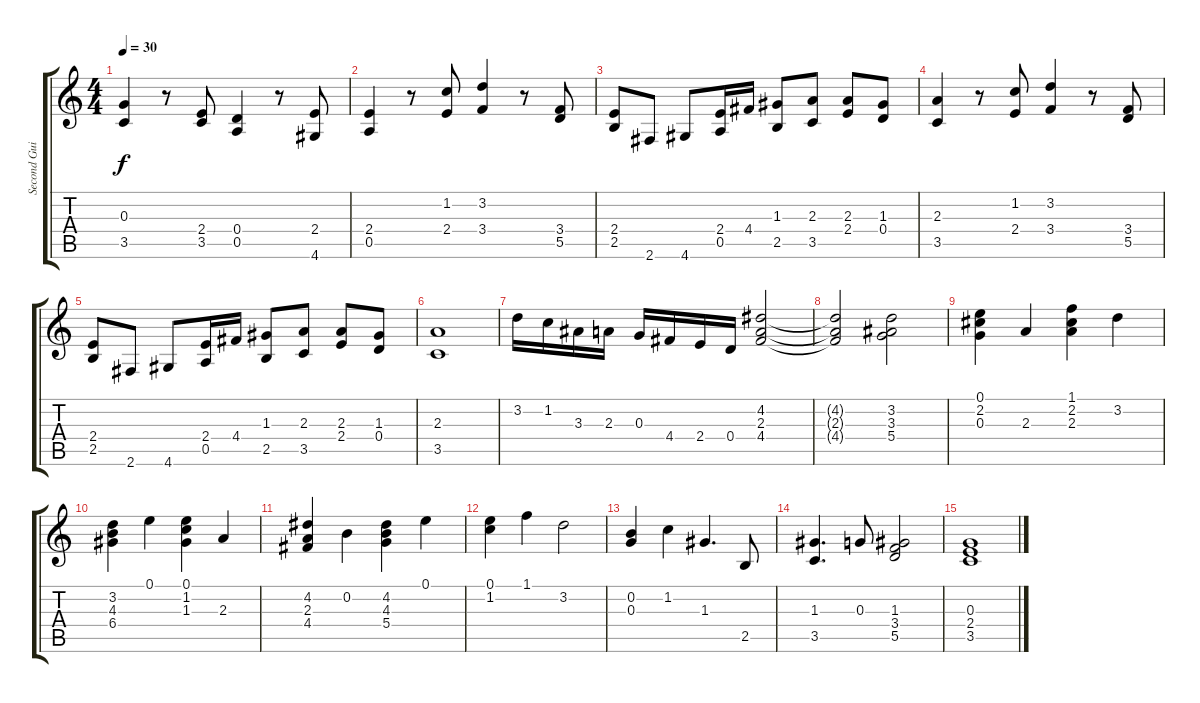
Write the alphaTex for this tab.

\track ("Second Guitar" "Second Gui") {instrument acousticguitarsteel}
\staff {score tabs}
\tuning (E4 B3 G3 D3 A2 E2) {hide}
\ts (4 4)
\tempo 30
\clef g2
\ks c
(0.3 3.5).4{dy f} r.8 (2.4 3.5).8 (0.4 0.5).4 r.8 (2.4 4.6).8 |
(2.4 0.5).4 r.8 (1.2 2.4).8 (3.2 3.4).4 r.8 (3.4 5.5).8 |
(2.4 2.5).8 2.6.8 4.6.8 (2.4 0.5).16 4.4.16 (1.3 2.5).8 (2.3 3.5).8 (2.3 2.4).8 (1.3 0.4).8 |
(2.3 3.5).4 r.8 (1.2 2.4).8 (3.2 3.4).4 r.8 (3.4 5.5).8 |
(2.4 2.5).8 2.6.8 4.6.8 (2.4 0.5).16 4.4.16 (1.3 2.5).8 (2.3 3.5).8 (2.3 2.4).8 (1.3 0.4).8 |
(2.3 3.5).1 |
3.2.16 1.2.16 3.3.16 2.3.16 0.3.16 4.4.16 2.4.16 0.4.16 (4.2 2.3 4.4).2 |
(4.2{t} 2.3{t} 4.4{t}).2 (3.2 3.3 5.4).2 |
(0.1 2.2 0.3).4 2.3.4 (1.1 2.2 2.3).4 3.2.4 |
(3.2 4.3 6.4).4 0.1.4 (0.1 1.2 1.3).4 2.3.4 |
(4.2 2.3 4.4).4 0.2.4 (4.2 4.3 5.4).4 0.1.4 |
(0.1 1.2).4 1.1.4 3.2.2 |
(0.2 0.3).4 1.2.4 1.3.4{d} 2.5.8 |
(1.3 3.5).4{d} 0.3.8 (1.3 3.4 5.5).2 |
(0.3 2.4 3.5).1
